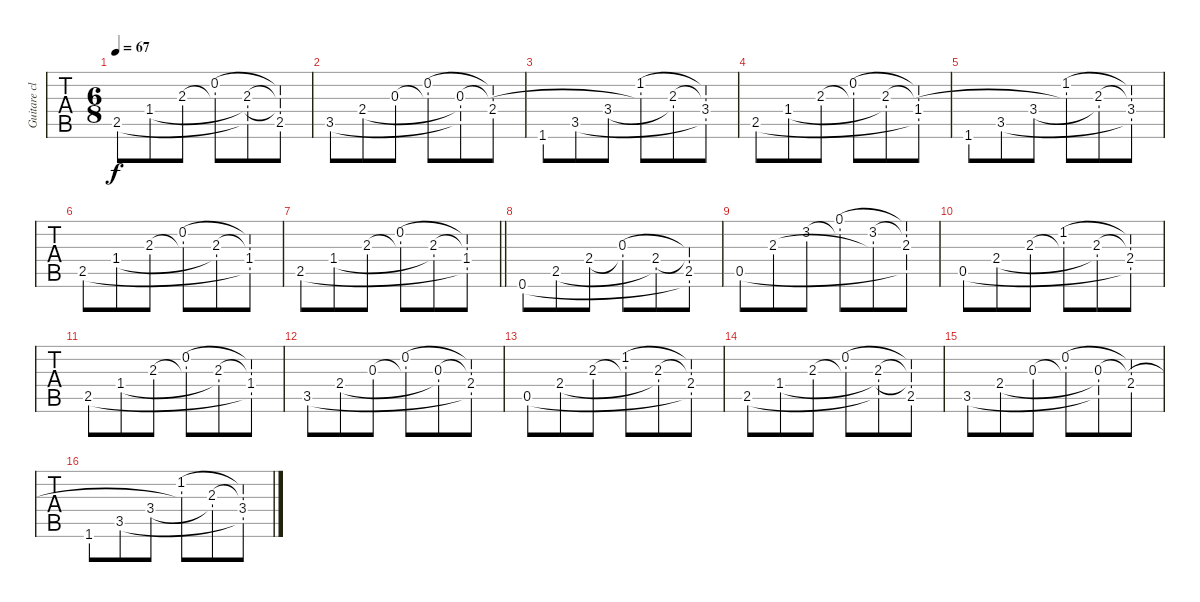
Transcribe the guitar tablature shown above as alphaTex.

\track ("Guitare clean" "Guitare cl") {instrument electricguitarclean}
\staff {tabs}
\tuning (E4 B3 G3 D3 A2 E2) {hide}
\ts (6 8)
\tempo 67
\clef g2
\ks c
2.5.8{dy f} 1.4.8 2.3.8 (0.2 2.3{t}).8 (2.3 1.4{t} 2.5{t}).8 (0.2{t} 2.3{t} 1.4{t} 2.5).8 |
3.5.8 2.4.8 0.3.8 (0.2 0.3{t}).8 (0.3 2.4{t} 3.5{t}).8 (0.2{t} 0.3{t} 2.4).8 |
1.6.8 3.5.8 3.4.8 (1.2 0.3{t}).8 (2.3 3.4{t}).8 (1.2{t} 2.3{t} 3.4 3.5{t}).8 |
2.5.8 1.4.8 2.3.8 (0.2 2.3{t}).8 (2.3 1.4{t}).8 (0.2{t} 2.3{t} 1.4 2.5{t}).8 |
1.6.8 3.5.8 3.4.8 (1.2 2.3{t}).8 (2.3 3.4{t}).8 (1.2{t} 2.3{t} 3.4 3.5{t}).8 |
2.5.8 1.4.8 2.3.8 (0.2 2.3{t}).8 (2.3 1.4{t}).8 (0.2{t} 2.3{t} 1.4 2.5{t}).8 |
\barLineRight lightlight
2.5.8 1.4.8 2.3.8 (0.2 2.3{t}).8 (2.3 1.4{t}).8 (0.2{t} 2.3{t} 1.4 2.5{t}).8 |
0.6.8 2.5.8 2.4.8 (0.3 2.4{t}).8 (2.4 2.5{t}).8 (0.3{t} 2.4{t} 2.5 0.6{t}).8 |
0.5.8 2.3.8 3.2.8 (0.1 3.2{t}).8 (3.2 2.3{t}).8 (0.1{t} 3.2{t} 2.3 0.5{t}).8 |
0.5.8 2.4.8 2.3.8 (1.2 2.3{t}).8 (2.3 2.4{t}).8 (1.2{t} 2.3{t} 2.4 0.5{t}).8 |
2.5.8 1.4.8 2.3.8 (0.2 2.3{t}).8 (2.3 1.4{t}).8 (0.2{t} 2.3{t} 1.4 2.5{t}).8 |
3.5.8 2.4.8 0.3.8 (0.2 0.3{t}).8 (0.3 2.4{t}).8 (0.2{t} 0.3{t} 2.4 3.5{t}).8 |
0.5.8 2.4.8 2.3.8 (1.2 2.3{t}).8 (2.3 2.4{t}).8 (1.2{t} 2.3{t} 2.4 0.5{t}).8 |
2.5.8 1.4.8 2.3.8 (0.2 2.3{t}).8 (2.3 1.4{t} 2.5{t}).8 (0.2{t} 2.3{t} 1.4{t} 2.5).8 |
3.5.8 2.4.8 0.3.8 (0.2 0.3{t}).8 (0.3 2.4{t} 3.5{t}).8 (0.2{t} 0.3{t} 2.4).8 |
1.6.8 3.5.8 3.4.8 (1.2 0.3{t}).8 (2.3 3.4{t}).8 (1.2{t} 2.3{t} 3.4 3.5{t}).8
